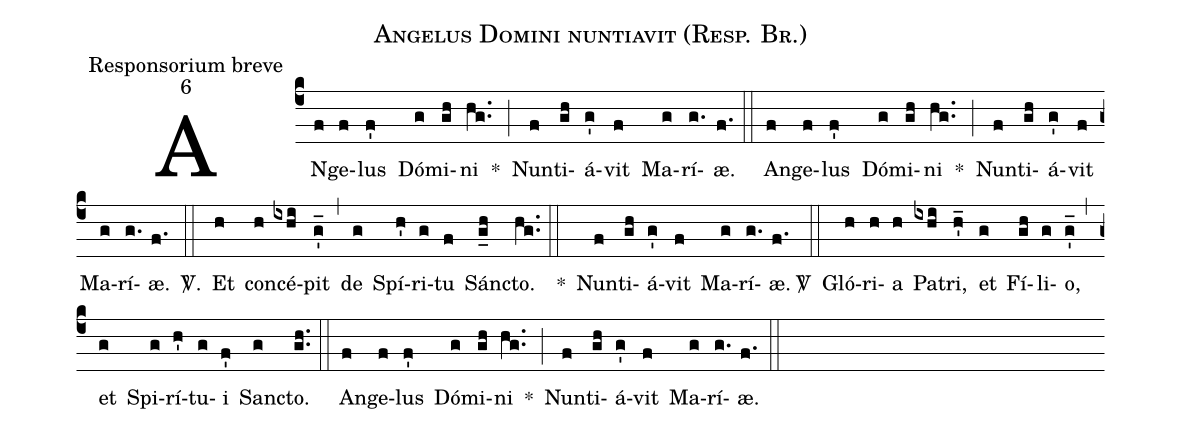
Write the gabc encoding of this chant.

name:Angelus Domini nuntiavit (Resp. Br.);
office-part:Responsorium breve;
mode:6;
%%
(c4) AN(f)ge(f)lus(f') Dó(g)mi(gh)ni(hg..) *(;) Nun(f)ti(gh)á(g')vit(f) Ma(g)rí(g.)æ.(f.) (::)
An(f)ge(f)lus(f') Dó(g)mi(gh)ni(hg..) *(;) Nun(f)ti(gh)á(g')vit(f) Ma(g)rí(g.)æ.(f.)
<sp>V/</sp>.(::) Et(h) con(h)cé(ixhi)pit(g'_) (,) de(g) Spí(h')ri(g)tu(f) Sánc(g_h)to.(hg..) (::)
*() Nun(f)ti(gh)á(g')vit(f) Ma(g)rí(g.)æ.(f.)
 <sp>V/</sp> (::)Gló(h)ri(h)a(h) Pa(ixhi)tri,(h'_) et(g) Fí(gh)li(g)o,(g'_) (,) et(g) Spi(g)rí(h')tu(g)i(f') Sanc(g)to.(gh..) (::)
An(f)ge(f)lus(f') Dó(g)mi(gh)ni(hg..) *(;) Nun(f)ti(gh)á(g')vit(f) Ma(g)rí(g.)æ.(f.) (::)
